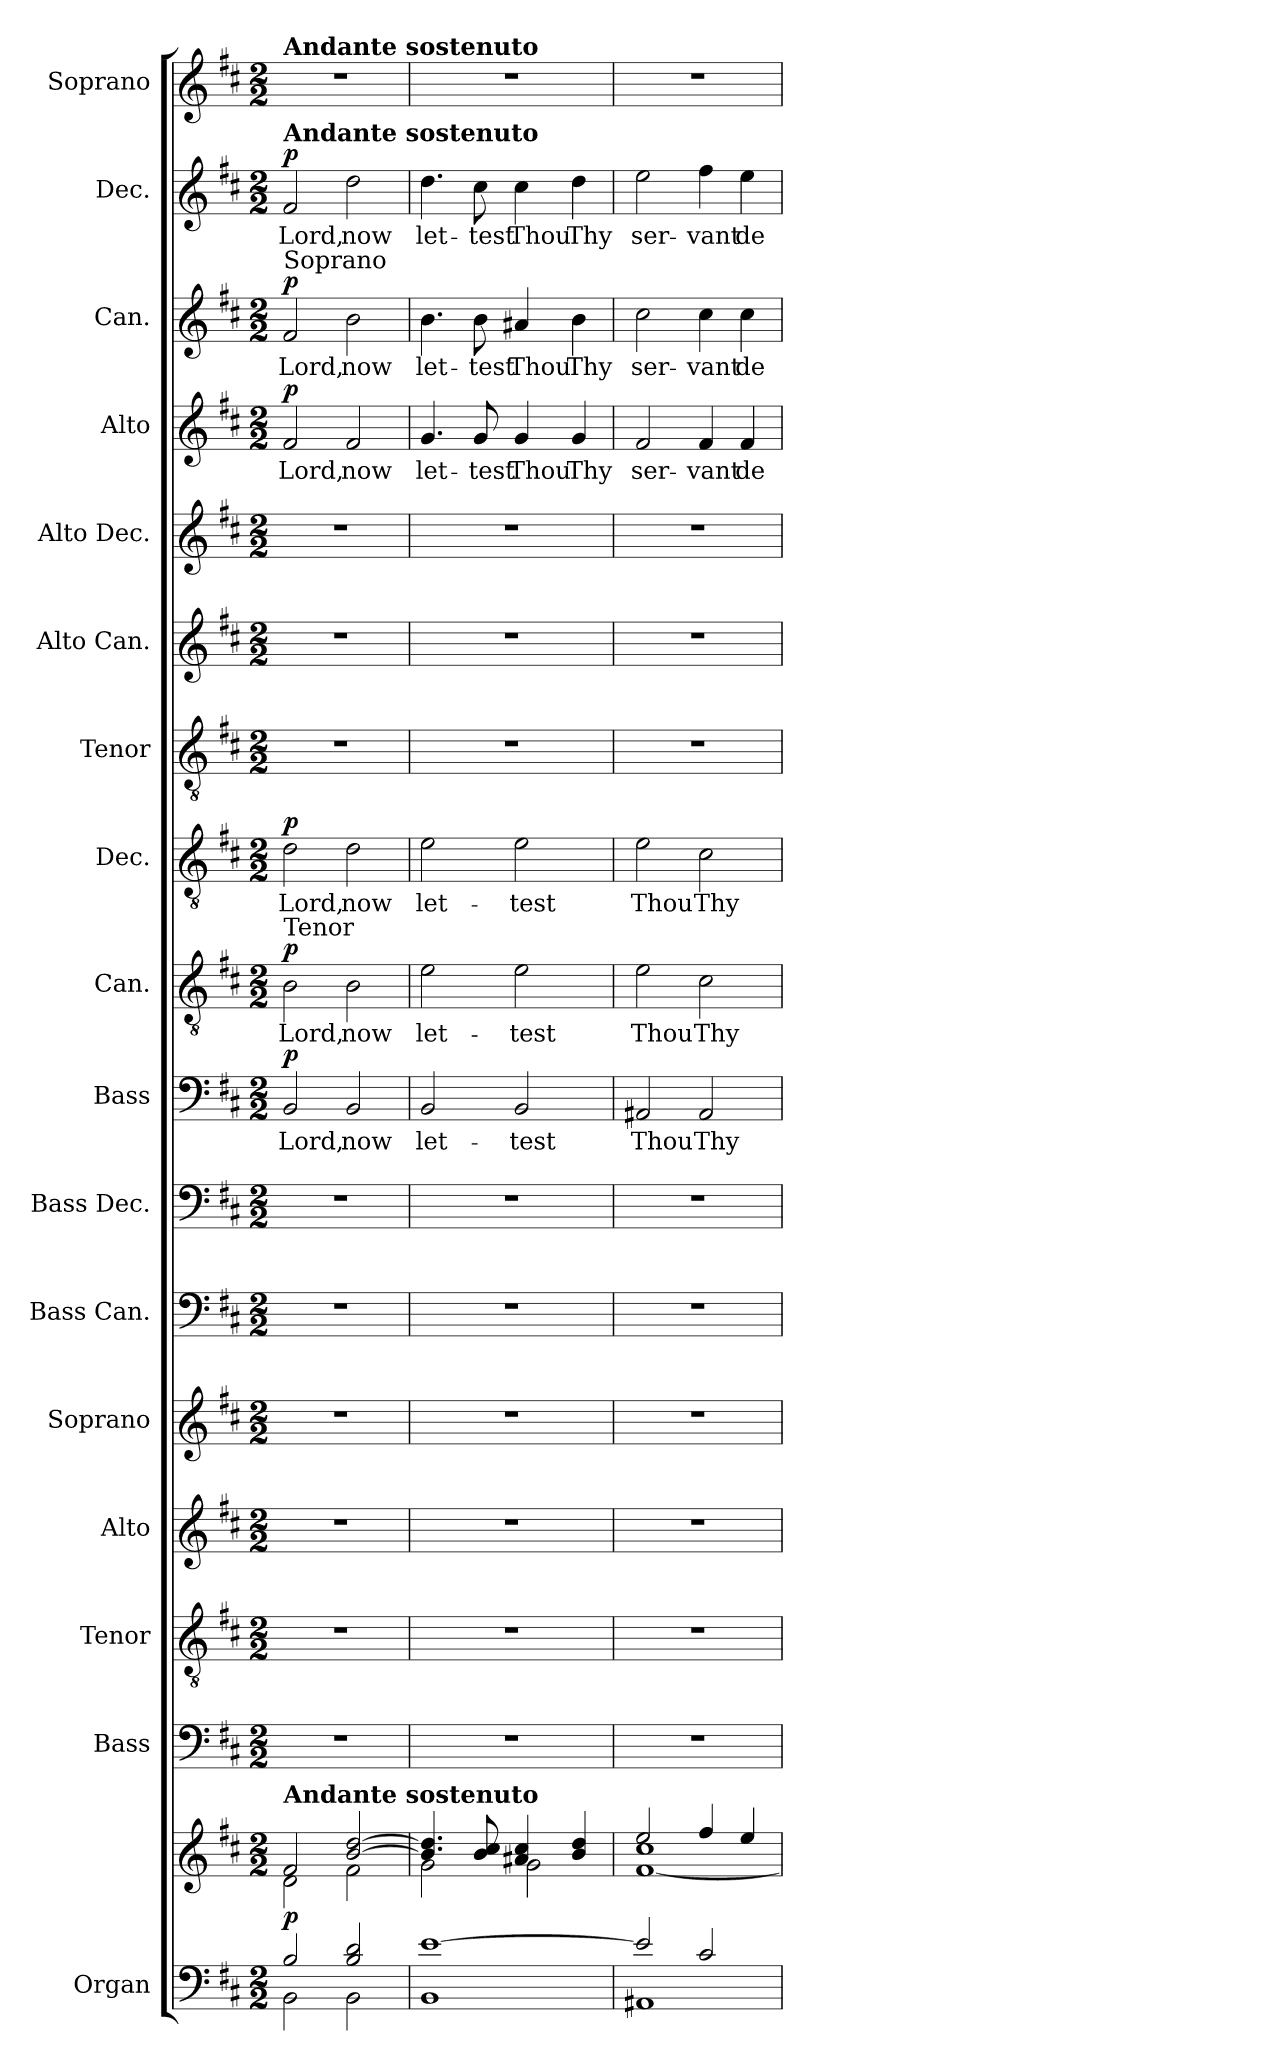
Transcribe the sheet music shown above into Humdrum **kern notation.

**kern	**kern	**dynam	**kern	**kern	**kern	**kern	**kern	**kern	**kern	**text	**dynam	**kern	**text	**dynam	**kern	**text	**dynam	**kern	**kern	**kern	**kern	**text	**dynam	**kern	**text	**dynam	**kern	**text	**dynam	**kern
*part17	*part17	*part17	*part16	*part15	*part14	*part13	*part12	*part11	*part10	*part10	*part10	*part9	*part9	*part9	*part8	*part8	*part8	*part7	*part6	*part5	*part4	*part4	*part4	*part3	*part3	*part3	*part2	*part2	*part2	*part1
*staff18	*staff17	*staff17/18	*staff16	*staff15	*staff14	*staff13	*staff12	*staff11	*staff10	*staff10	*staff10	*staff9	*staff9	*staff9	*staff8	*staff8	*staff8	*staff7	*staff6	*staff5	*staff4	*staff4	*staff4	*staff3	*staff3	*staff3	*staff2	*staff2	*staff2	*staff1
*I"Organ	*	*	*I"Bass	*I"Tenor	*I"Alto	*I"Soprano	*I"Bass Can.	*I"Bass Dec.	*I"Bass	*	*	*I"Can.	*	*	*I"Dec.	*	*	*I"Tenor	*I"Alto Can.	*I"Alto Dec.	*I"Alto	*	*	*I"Can.	*	*	*I"Dec.	*	*	*I"Soprano
*I'Org.	*	*	*I'B.	*I'T.	*I'A.	*I'S.	*I'B.   Can.	*I'Dec.	*I'B.	*	*	*	*	*	*I'Dec.	*	*	*I'T.	*I'A.   Can.	*I'Dec.	*I'A.	*	*	*	*	*	*I'Dec.	*	*	*I'S.
!!LO:PB:g=z
*clefF4	*clefG2	*	*clefF4	*clefGv2	*clefG2	*clefG2	*clefF4	*clefF4	*clefF4	*	*	*clefGv2	*	*	*clefGv2	*	*	*clefGv2	*clefG2	*clefG2	*clefG2	*	*	*clefG2	*	*	*clefG2	*	*	*clefG2
*	*	*	*	*ITrd7c12	*	*	*	*	*	*	*	*ITrd7c12	*	*	*ITrd7c12	*	*	*ITrd7c12	*	*	*	*	*	*	*	*	*	*	*	*
*k[f#c#]	*k[f#c#]	*	*k[f#c#]	*k[f#c#]	*k[f#c#]	*k[f#c#]	*k[f#c#]	*k[f#c#]	*k[f#c#]	*	*	*k[f#c#]	*	*	*k[f#c#]	*	*	*k[f#c#]	*k[f#c#]	*k[f#c#]	*k[f#c#]	*	*	*k[f#c#]	*	*	*k[f#c#]	*	*	*k[f#c#]
*D:	*D:	*	*D:	*D:	*D:	*D:	*D:	*D:	*D:	*	*	*D:	*	*	*D:	*	*	*D:	*D:	*D:	*D:	*	*	*D:	*	*	*D:	*	*	*D:
*M2/2	*M2/2	*	*M2/2	*M2/2	*M2/2	*M2/2	*M2/2	*M2/2	*M2/2	*	*	*M2/2	*	*	*M2/2	*	*	*M2/2	*M2/2	*M2/2	*M2/2	*	*	*M2/2	*	*	*M2/2	*	*	*M2/2
*MM80	*MM80	*	*MM80	*MM80	*MM80	*MM80	*MM80	*MM80	*MM80	*	*	*MM80	*	*	*MM80	*	*	*MM80	*MM80	*MM80	*MM80	*	*	*MM80	*	*	*MM80	*	*	*MM80
=1	=1	=1	=1	=1	=1	=1	=1	=1	=1	=1	=1	=1	=1	=1	=1	=1	=1	=1	=1	=1	=1	=1	=1	=1	=1	=1	=1	=1	=1	=1
*^	*^	*	*	*	*	*	*	*	*	*	*	*	*	*	*	*	*	*	*	*	*	*	*	*	*	*	*	*	*	*
!	!	!	!	!	!	!	!	!	!	!	!	!LO:LY:b:color=#000000	!	!	!	!	!	!	!	!	!	!	!	!	!	!	!	!	!	!	!	!
!	!	!	!	!	!	!	!	!	!	!	!	!	!	!	!LO:LY:b:color=#000000	!	!	!	!	!	!	!	!	!	!	!	!	!	!	!	!	!
!	!	!	!	!	!	!	!	!	!	!	!	!	!	!	!	!	!	!LO:LY:b:color=#000000	!	!	!	!	!	!	!	!	!	!	!	!	!	!
!	!	!	!	!	!	!	!	!	!	!	!	!	!	!	!	!	!	!	!	!	!	!	!	!LO:LY:b:color=#000000	!	!	!	!	!	!	!	!
!	!	!	!	!	!	!	!	!	!	!	!	!	!	!	!	!	!	!	!	!	!	!	!	!	!	!	!LO:LY:b:color=#000000	!	!	!	!	!
!	!	!	!	!	!	!	!	!	!	!	!	!	!	!	!	!	!	!	!	!	!	!	!	!	!	!	!	!	!	!	!	!LO:TX:a:B:t=Andante sostenuto
!	!	!	!	!	!	!	!	!	!	!	!	!	!	!	!	!	!	!	!	!	!	!	!	!	!	!	!	!	!LO:TX:a:B:t=Andante sostenuto	!	!	!
!	!	!	!	!	!	!	!	!	!	!	!	!	!	!	!	!	!	!	!	!	!	!	!	!	!	!LO:TX:a:t=Soprano	!	!	!	!	!	!
!	!	!	!	!	!	!	!	!	!	!	!	!	!	!LO:TX:a:t=Tenor	!	!	!	!	!	!	!	!	!	!	!	!	!	!	!	!	!	!
!	!	!LO:TX:a:B:t=Andante sostenuto	!	!	!	!	!	!	!	!	!	!	!	!	!	!	!	!	!	!	!	!	!	!	!	!	!	!	!	!	!	!
!	!	!	!	!	!	!	!	!	!	!	!	!	!	!	!	!	!	!	!	!	!	!	!	!	!	!	!	!	!	!LO:LY:b:color=#000000	!	!
2Bi/	2BBi\	2f#i/	2di\	p	1r	1r	1r	1r	1r	1r	2BBi/	Lord,	p	2BBi\	-Lord,	p	2Di\	-Lord,	p	1r	1r	1r	2f#i/	Lord,	p	2f#i/	Lord,	p	2f#i/	Lord,	p	1r
!	!	!	!	!	!	!	!	!	!	!	!	!LO:LY:b:color=#000000	!	!	!	!	!	!	!	!	!	!	!	!	!	!	!	!	!	!	!	!
!	!	!	!	!	!	!	!	!	!	!	!	!	!	!	!LO:LY:b:color=#000000	!	!	!	!	!	!	!	!	!	!	!	!	!	!	!	!	!
!	!	!	!	!	!	!	!	!	!	!	!	!	!	!	!	!	!	!LO:LY:b:color=#000000	!	!	!	!	!	!	!	!	!	!	!	!	!	!
!	!	!	!	!	!	!	!	!	!	!	!	!	!	!	!	!	!	!	!	!	!	!	!	!LO:LY:b:color=#000000	!	!	!	!	!	!	!	!
!	!	!	!	!	!	!	!	!	!	!	!	!	!	!	!	!	!	!	!	!	!	!	!	!	!	!	!LO:LY:b:color=#000000	!	!	!	!	!
!	!	!	!	!	!	!	!	!	!	!	!	!	!	!	!	!	!	!	!	!	!	!	!	!	!	!	!	!	!	!LO:LY:b:color=#000000	!	!
2Bi/ 2di	2BBi\	[2bi/ [2ddi	2f#i\	.	.	.	.	.	.	.	2BBi/	now	.	2BBi\	now	.	2Di\	now	.	.	.	.	2f#i/	now	.	2bi\	now	.	2ddi\	now	.	.
*v	*v	*	*	*	*	*	*	*	*	*	*	*	*	*	*	*	*	*	*	*	*	*	*	*	*	*	*	*	*	*	*	*
=2	=2	=2	=2	=2	=2	=2	=2	=2	=2	=2	=2	=2	=2	=2	=2	=2	=2	=2	=2	=2	=2	=2	=2	=2	=2	=2	=2	=2	=2	=2	=2
*^	*	*	*	*	*	*	*	*	*	*	*	*	*	*	*	*	*	*	*	*	*	*	*	*	*	*	*	*	*	*	*
!	!	!	!	!	!	!	!	!	!	!	!	!LO:LY:b:color=#000000	!	!	!	!	!	!	!	!	!	!	!	!	!	!	!	!	!	!	!	!
*v	*v	*	*	*	*	*	*	*	*	*	*	*	*	*	*	*	*	*	*	*	*	*	*	*	*	*	*	*	*	*	*	*
*^	*	*	*	*	*	*	*	*	*	*	*	*	*	*	*	*	*	*	*	*	*	*	*	*	*	*	*	*	*	*	*
!	!	!	!	!	!	!	!	!	!	!	!	!	!	!	!LO:LY:b:color=#000000	!	!	!	!	!	!	!	!	!	!	!	!	!	!	!	!	!
*v	*v	*	*	*	*	*	*	*	*	*	*	*	*	*	*	*	*	*	*	*	*	*	*	*	*	*	*	*	*	*	*	*
*^	*	*	*	*	*	*	*	*	*	*	*	*	*	*	*	*	*	*	*	*	*	*	*	*	*	*	*	*	*	*	*
!	!	!	!	!	!	!	!	!	!	!	!	!	!	!	!	!	!	!LO:LY:b:color=#000000	!	!	!	!	!	!	!	!	!	!	!	!	!	!
*v	*v	*	*	*	*	*	*	*	*	*	*	*	*	*	*	*	*	*	*	*	*	*	*	*	*	*	*	*	*	*	*	*
*^	*	*	*	*	*	*	*	*	*	*	*	*	*	*	*	*	*	*	*	*	*	*	*	*	*	*	*	*	*	*	*
!	!	!	!	!	!	!	!	!	!	!	!	!	!	!	!	!	!	!	!	!	!	!	!	!LO:LY:b:color=#000000	!	!	!	!	!	!	!	!
*v	*v	*	*	*	*	*	*	*	*	*	*	*	*	*	*	*	*	*	*	*	*	*	*	*	*	*	*	*	*	*	*	*
*^	*	*	*	*	*	*	*	*	*	*	*	*	*	*	*	*	*	*	*	*	*	*	*	*	*	*	*	*	*	*	*
!	!	!	!	!	!	!	!	!	!	!	!	!	!	!	!	!	!	!	!	!	!	!	!	!	!	!	!LO:LY:b:color=#000000	!	!	!	!	!
*v	*v	*	*	*	*	*	*	*	*	*	*	*	*	*	*	*	*	*	*	*	*	*	*	*	*	*	*	*	*	*	*	*
*^	*	*	*	*	*	*	*	*	*	*	*	*	*	*	*	*	*	*	*	*	*	*	*	*	*	*	*	*	*	*	*
!	!	!	!	!	!	!	!	!	!	!	!	!	!	!	!	!	!	!	!	!	!	!	!	!	!	!	!	!	!	!LO:LY:b:color=#000000	!	!
*v	*v	*	*	*	*	*	*	*	*	*	*	*	*	*	*	*	*	*	*	*	*	*	*	*	*	*	*	*	*	*	*	*
1BBi [1ei	4.bi/] 4.ddi]	2gi\	.	1r	1r	1r	1r	1r	1r	2BBi/	let-	.	2Ei\	let-	.	2Ei\	let-	.	1r	1r	1r	4.gi/	let-	.	4.bi\	let-	.	4.ddi\	let-	.	1r
!	!	!	!	!	!	!	!	!	!	!	!	!	!	!	!	!	!	!	!	!	!	!	!LO:LY:b:color=#000000	!	!	!	!	!	!	!	!
!	!	!	!	!	!	!	!	!	!	!	!	!	!	!	!	!	!	!	!	!	!	!	!	!	!	!LO:LY:b:color=#000000	!	!	!	!	!
!	!	!	!	!	!	!	!	!	!	!	!	!	!	!	!	!	!	!	!	!	!	!	!	!	!	!	!	!	!LO:LY:b:color=#000000	!	!
.	8bi/ 8cc#i	.	.	.	.	.	.	.	.	.	.	.	.	.	.	.	.	.	.	.	.	8gi/	-test	.	8bi\	-test	.	8cc#i\	-test	.	.
!	!	!	!	!	!	!	!	!	!	!	!LO:LY:b:color=#000000	!	!	!	!	!	!	!	!	!	!	!	!	!	!	!	!	!	!	!	!
!	!	!	!	!	!	!	!	!	!	!	!	!	!	!LO:LY:b:color=#000000	!	!	!	!	!	!	!	!	!	!	!	!	!	!	!	!	!
!	!	!	!	!	!	!	!	!	!	!	!	!	!	!	!	!	!LO:LY:b:color=#000000	!	!	!	!	!	!	!	!	!	!	!	!	!	!
!	!	!	!	!	!	!	!	!	!	!	!	!	!	!	!	!	!	!	!	!	!	!	!LO:LY:b:color=#000000	!	!	!	!	!	!	!	!
!	!	!	!	!	!	!	!	!	!	!	!	!	!	!	!	!	!	!	!	!	!	!	!	!	!	!LO:LY:b:color=#000000	!	!	!	!	!
!	!	!	!	!	!	!	!	!	!	!	!	!	!	!	!	!	!	!	!	!	!	!	!	!	!	!	!	!	!LO:LY:b:color=#000000	!	!
.	4a#Xi/ 4cc#i	2gi\	.	.	.	.	.	.	.	2BBi/	-test	.	2Ei\	-test	.	2Ei\	-test	.	.	.	.	4gi/	Thou	.	4a#Xi/	Thou	.	4cc#i\	Thou	.	.
!	!	!	!	!	!	!	!	!	!	!	!	!	!	!	!	!	!	!	!	!	!	!	!LO:LY:b:color=#000000	!	!	!	!	!	!	!	!
!	!	!	!	!	!	!	!	!	!	!	!	!	!	!	!	!	!	!	!	!	!	!	!	!	!	!LO:LY:b:color=#000000	!	!	!	!	!
!	!	!	!	!	!	!	!	!	!	!	!	!	!	!	!	!	!	!	!	!	!	!	!	!	!	!	!	!	!LO:LY:b:color=#000000	!	!
.	4bi/ 4ddi	.	.	.	.	.	.	.	.	.	.	.	.	.	.	.	.	.	.	.	.	4gi/	Thy	.	4bi\	Thy	.	4ddi\	Thy	.	.
=3	=3	=3	=3	=3	=3	=3	=3	=3	=3	=3	=3	=3	=3	=3	=3	=3	=3	=3	=3	=3	=3	=3	=3	=3	=3	=3	=3	=3	=3	=3	=3
*^	*	*	*	*	*	*	*	*	*	*	*	*	*	*	*	*	*	*	*	*	*	*	*	*	*	*	*	*	*	*	*
!	!	!	!	!	!	!	!	!	!	!	!	!LO:LY:b:color=#000000	!	!	!	!	!	!	!	!	!	!	!	!	!	!	!	!	!	!	!	!
!	!	!	!	!	!	!	!	!	!	!	!	!	!	!	!LO:LY:b:color=#000000	!	!	!	!	!	!	!	!	!	!	!	!	!	!	!	!	!
!	!	!	!	!	!	!	!	!	!	!	!	!	!	!	!	!	!	!LO:LY:b:color=#000000	!	!	!	!	!	!	!	!	!	!	!	!	!	!
!	!	!	!	!	!	!	!	!	!	!	!	!	!	!	!	!	!	!	!	!	!	!	!	!LO:LY:b:color=#000000	!	!	!	!	!	!	!	!
!	!	!	!	!	!	!	!	!	!	!	!	!	!	!	!	!	!	!	!	!	!	!	!	!	!	!	!LO:LY:b:color=#000000	!	!	!	!	!
!	!	!	!	!	!	!	!	!	!	!	!	!	!	!	!	!	!	!	!	!	!	!	!	!	!	!	!	!	!	!LO:LY:b:color=#000000	!	!
2ei/]	1AA#Xi	2eei/	[1f#i 1cc#i	.	1r	1r	1r	1r	1r	1r	2AA#Xi/	Thou	.	2Ei\	Thou	.	2Ei\	Thou	.	1r	1r	1r	2f#i/	ser-	.	2cc#i\	ser-	.	2eei\	ser-	.	1r
!	!	!	!	!	!	!	!	!	!	!	!	!LO:LY:b:color=#000000	!	!	!	!	!	!	!	!	!	!	!	!	!	!	!	!	!	!	!	!
!	!	!	!	!	!	!	!	!	!	!	!	!	!	!	!LO:LY:b:color=#000000	!	!	!	!	!	!	!	!	!	!	!	!	!	!	!	!	!
!	!	!	!	!	!	!	!	!	!	!	!	!	!	!	!	!	!	!LO:LY:b:color=#000000	!	!	!	!	!	!	!	!	!	!	!	!	!	!
!	!	!	!	!	!	!	!	!	!	!	!	!	!	!	!	!	!	!	!	!	!	!	!	!LO:LY:b:color=#000000	!	!	!	!	!	!	!	!
!	!	!	!	!	!	!	!	!	!	!	!	!	!	!	!	!	!	!	!	!	!	!	!	!	!	!	!LO:LY:b:color=#000000	!	!	!	!	!
!	!	!	!	!	!	!	!	!	!	!	!	!	!	!	!	!	!	!	!	!	!	!	!	!	!	!	!	!	!	!LO:LY:b:color=#000000	!	!
2c#i/	.	4ff#i/	.	.	.	.	.	.	.	.	2AA#i/	Thy	.	2C#i\	Thy	.	2C#i\	Thy	.	.	.	.	4f#i/	-vant	.	4cc#i\	-vant	.	4ff#i\	-vant	.	.
!	!	!	!	!	!	!	!	!	!	!	!	!	!	!	!	!	!	!	!	!	!	!	!	!LO:LY:b:color=#000000	!	!	!	!	!	!	!	!
!	!	!	!	!	!	!	!	!	!	!	!	!	!	!	!	!	!	!	!	!	!	!	!	!	!	!	!LO:LY:b:color=#000000	!	!	!	!	!
!	!	!	!	!	!	!	!	!	!	!	!	!	!	!	!	!	!	!	!	!	!	!	!	!	!	!	!	!	!	!LO:LY:b:color=#000000	!	!
.	.	4eei/	.	.	.	.	.	.	.	.	.	.	.	.	.	.	.	.	.	.	.	.	4f#i/	de-	.	4cc#i\	de-	.	4eei\	de-	.	.
*v	*v	*	*	*	*	*	*	*	*	*	*	*	*	*	*	*	*	*	*	*	*	*	*	*	*	*	*	*	*	*	*	*
*	*v	*v	*	*	*	*	*	*	*	*	*	*	*	*	*	*	*	*	*	*	*	*	*	*	*	*	*	*	*	*	*
=	=	=	=	=	=	=	=	=	=	=	=	=	=	=	=	=	=	=	=	=	=	=	=	=	=	=	=	=	=	=
*-	*-	*-	*-	*-	*-	*-	*-	*-	*-	*-	*-	*-	*-	*-	*-	*-	*-	*-	*-	*-	*-	*-	*-	*-	*-	*-	*-	*-	*-	*-
